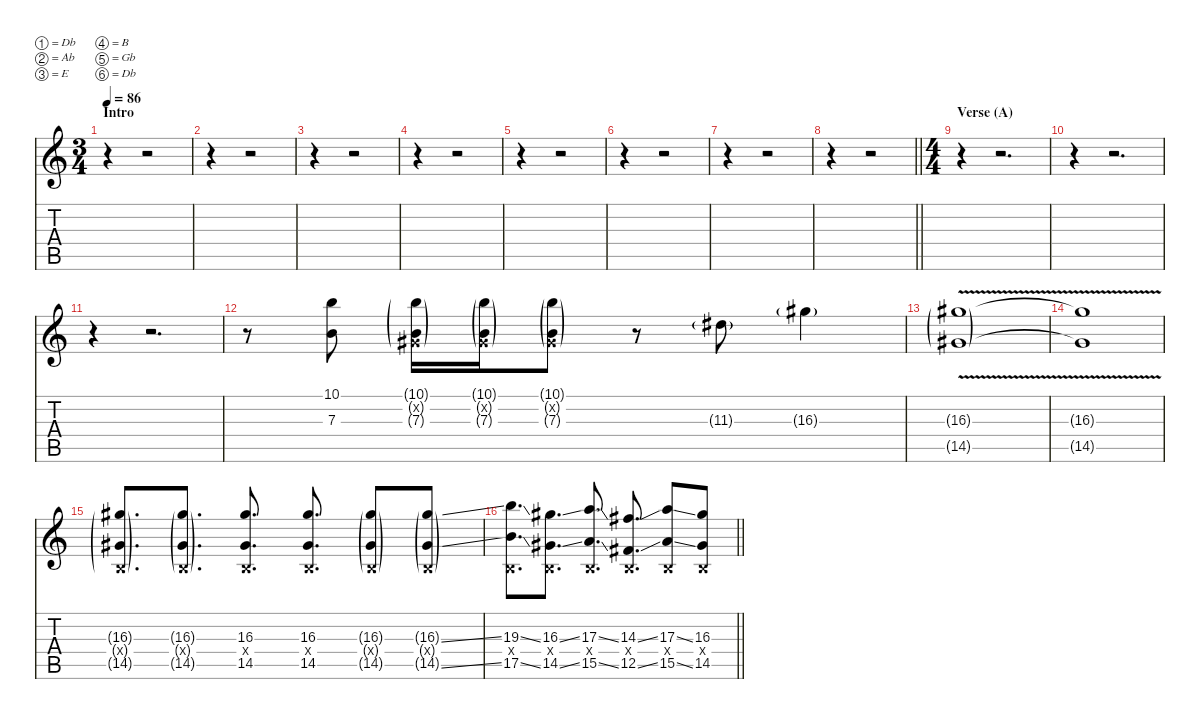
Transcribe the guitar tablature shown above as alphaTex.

\defaultSystemsLayout 4
\hideDynamics
\bracketExtendMode nobrackets
\singleTrackTrackNamePolicy hidden
\multiTrackTrackNamePolicy hidden
\otherSystemsTrackNameOrientation horizontal
\track ("Lead Guitar (R)" "dist.guit.") {instrument distortionguitar}
\staff {score tabs}
\tuning (Db4 Ab3 E3 B2 Gb2 Db2)
\ts (3 4)
\beaming (8 2 2 2)
\section ("" "Intro")
\tempo 86
\clef g2
\ks c
r.4{dy f instrument distortionguitar beam Down} r.2{beam Down} |
r.4{beam Down} r.2{beam Down} |
r.4{beam Down} r.2{beam Down} |
r.4{beam Down} r.2{beam Down} |
r.4{beam Down} r.2{beam Down} |
r.4{beam Down} r.2{beam Down} |
r.4{beam Down} r.2{beam Down} |
\barLineRight lightlight
r.4{beam Down} r.2{beam Down} |
\ts (4 4)
\beaming (8 2 2 2 2)
\section ("" "Verse (A)")
r.4{beam Down} r.2{d beam Down} |
r.4{beam Down} r.2{d beam Down} |
r.4{beam Down} r.2{d beam Down} |
r.8{beam Down} (10.1 7.3).8{beam Down} (10.1{g} 0.2{g x acc #} 7.3{g}).16{dy mf beam Down} (10.1{g} 0.2{g x acc #} 7.3{g}).16{beam Down} (10.1{g} 0.2{g x acc #} 7.3{g}).8{beam Down} r.8{beam Down} 11.3{g acc #}.8{beam Down} 16.3{g acc #}.4{beam Down} |
(16.3{v g acc #} 14.5{v g acc #}).1{beam Down} |
(16.3{v t acc #} 14.5{v t acc #}).1{dy f beam Down} |
(16.3{g acc #} 0.4{g x} 14.5{g acc #}).8{d dy mf beam Up} (16.3{g acc #} 0.4{g x} 14.5{g acc #}).8{d beam Up} (16.3{acc #} 0.4{x} 14.5{acc #}).8{d dy f beam Up} (16.3{acc #} 0.4{x} 14.5{acc #}).8{d beam Up} (16.3{g acc #} 0.4{g x} 14.5{g acc #}).8{dy mf beam Up} (16.3{ss g acc #} 0.4{g x} 14.5{ss g acc #}).8{beam Up} |
\barLineRight lightlight
(19.3{ss} 0.4{x} 17.5{ss}).8{d dy f beam Down} (16.3{ss acc #} 0.4{x} 14.5{ss acc #}).8{d beam Down} (17.3{ss} 0.4{x} 15.5{ss}).8{d beam Up} (14.3{ss acc #} 0.4{x} 12.5{ss acc #}).8{d beam Up} (17.3{ss} 0.4{x} 15.5{ss}).8{beam Up} (16.3{acc #} 0.4{x} 14.5{acc #}).8{beam Up}
